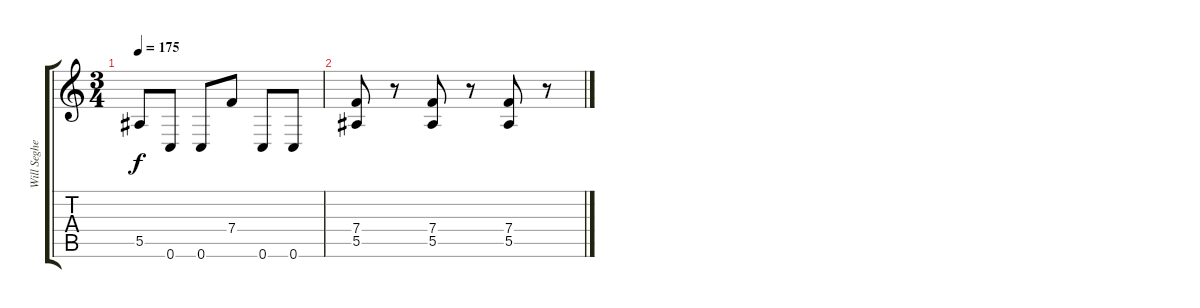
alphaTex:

\track ("Will Seghers" "Will Seghe") {instrument distortionguitar}
\staff {score tabs}
\tuning (C4 G3 Eb3 Bb2 F2 C2) {hide}
\ts (3 4)
\tempo 175
\clef g2
\ks c
5.5.8{dy f} 0.6.8 0.6.8 7.4.8 0.6.8 0.6.8 |
(7.4 5.5).8 r.8 (7.4 5.5).8 r.8 (7.4 5.5).8 r.8
